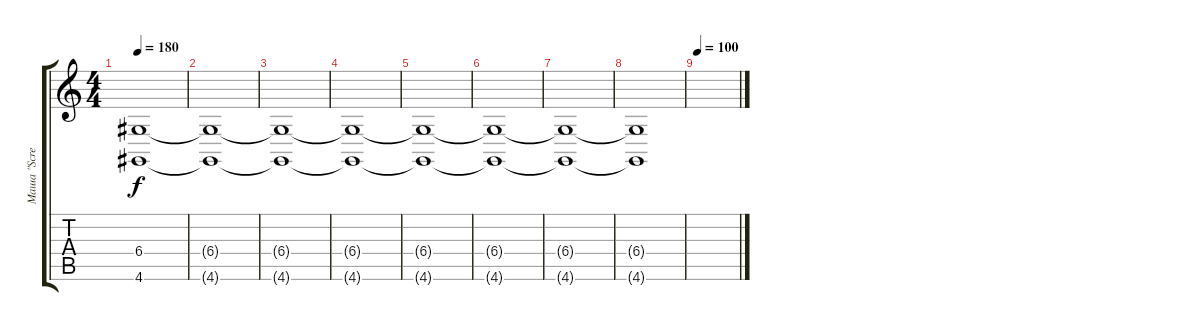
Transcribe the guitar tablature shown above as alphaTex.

\track ("Маша \"Scream\"" "Маша \"Scre") {instrument stringensemble1}
\staff {score tabs}
\tuning (E4 B3 G3 D3 A2 E2) {hide}
\ts (4 4)
\tempo 180
\clef g2
\ks c
(6.4 4.6).1{dy f} |
(6.4{t} 4.6{t}).1 |
(6.4{t} 4.6{t}).1 |
(6.4{t} 4.6{t}).1 |
(6.4{t} 4.6{t}).1{volume 0} |
(6.4{t} 4.6{t}).1 |
(6.4{t} 4.6{t}).1 |
(6.4{t} 4.6{t}).1 |
\tempo 100
